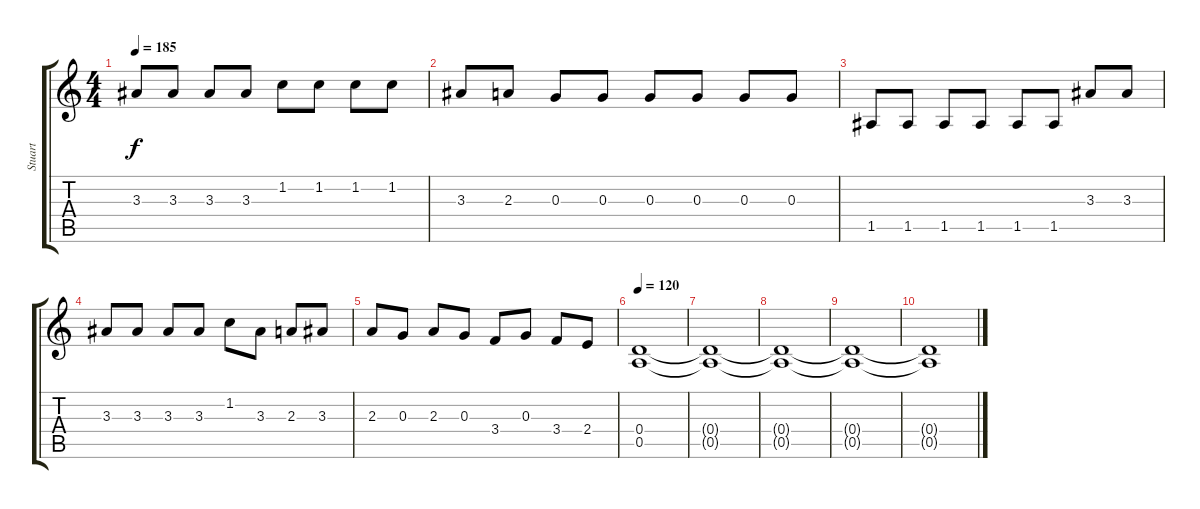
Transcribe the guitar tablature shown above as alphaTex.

\track ("Stuart" "Stuart") {instrument distortionguitar}
\staff {score tabs}
\tuning (E4 B3 G3 D3 A2 E2) {hide}
\ts (4 4)
\tempo 185
\clef g2
\ks c
3.3.8{dy f} 3.3.8 3.3.8 3.3.8 1.2.8 1.2.8 1.2.8 1.2.8 |
3.3.8 2.3.8 0.3.8 0.3.8 0.3.8 0.3.8 0.3.8 0.3.8 |
1.5.8 1.5.8 1.5.8 1.5.8 1.5.8 1.5.8 3.3.8 3.3.8 |
3.3.8 3.3.8 3.3.8 3.3.8 1.2.8 3.3.8 2.3.8 3.3.8 |
2.3.8 0.3.8 2.3.8 0.3.8 3.4.8 0.3.8 3.4.8 2.4.8 |
\tempo 120
(0.4 0.5).1 |
(0.4{t} 0.5{t}).1 |
(0.4{t} 0.5{t}).1 |
(0.4{t} 0.5{t}).1 |
(0.4{t} 0.5{t}).1
